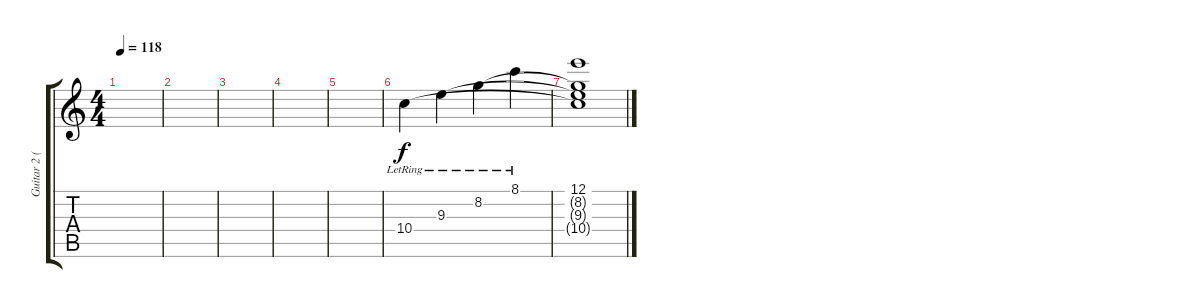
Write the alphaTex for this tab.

\track ("Guitar 2 (Clean)" "Guitar 2 (") {instrument electricguitarjazz}
\staff {score tabs}
\tuning (E4 B3 G3 D3 A2 E2) {hide}
\ts (4 4)
\tempo 118
\clef g2
\ks c
|
|
|
|
|
10.4{lr}.4{instrument electricguitarjazz} 9.3{lr}.4 8.2{lr}.4 8.1{lr}.4 |
(12.1 8.2{t} 9.3{t} 10.4{t}).1
